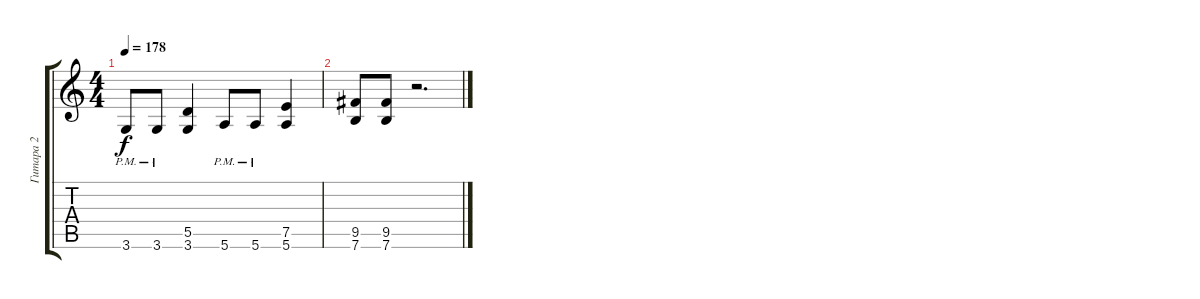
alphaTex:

\track ("Гитара 2" "Гитара 2") {instrument overdrivenguitar}
\staff {score tabs}
\tuning (E4 B3 G3 D3 A2 E2) {hide}
\ts (4 4)
\tempo 178
\clef g2
\ks c
3.6{pm}.8{dy f} 3.6{pm}.8 (5.5 3.6).4 5.6{pm}.8 5.6{pm}.8 (7.5 5.6).4 |
(9.5 7.6).8 (9.5 7.6).8 r.2{d}
